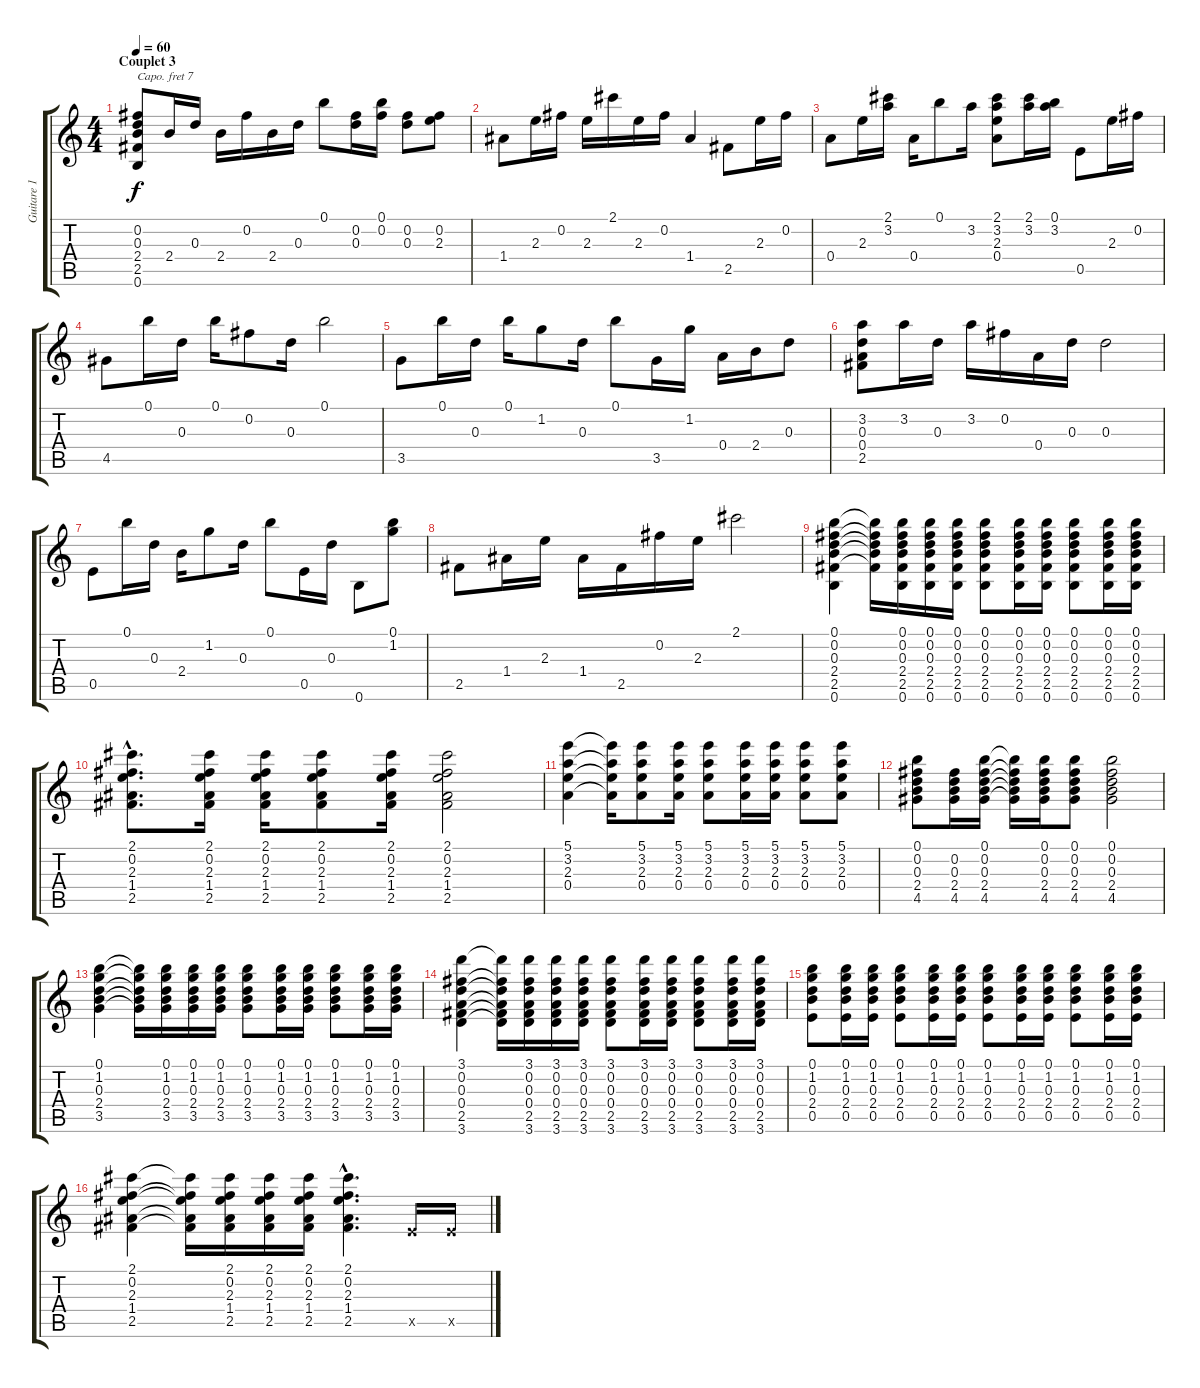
\track ("Guitare 1" "Guitare 1") {instrument acousticguitarnylon}
\staff {score tabs}
\capo 7
\tuning (E4 B3 G3 D3 A2 E2) {hide}
\ts (4 4)
\section ("" "Couplet 3")
\tempo 60
\clef g2
\ks c
(0.2 0.3 2.4 2.5 0.6).8{dy f} 2.4.16 0.3.16 2.4.16 0.2.16 2.4.16 0.3.16 0.1.8 (0.2 0.3).16 (0.1 0.2).16 (0.2 0.3).8 (0.2 2.3).8 |
1.4.8 2.3.16 0.2.16 2.3.16 2.1.16 2.3.16 0.2.16 1.4.4 2.5.8 2.3.16 0.2.16 |
0.4.8 2.3.16 (2.1 3.2).16 0.4.16 0.1.8 3.2.16 (2.1 3.2 2.3 0.4).8 (2.1 3.2).16 (0.1 3.2).16 0.5.8 2.3.16 0.2.16 |
4.5.8 0.1.16 0.3.16 0.1.16 0.2.8 0.3.16 0.1.2 |
3.5.8 0.1.16 0.3.16 0.1.16 1.2.8 0.3.16 0.1.8 3.5.16 1.2.16 0.4.16 2.4.16 0.3.8 |
(3.2 0.3 0.4 2.5).8 3.2.16 0.3.16 3.2.16 0.2.16 0.4.16 0.3.16 0.3.2 |
0.5.8 0.1.16 0.3.16 2.4.16 1.2.8 0.3.16 0.1.8 0.5.16 0.3.16 0.6.8 (0.1 1.2).8 |
2.5.8 1.4.16 2.3.16 1.4.16 2.5.16 0.2.16 2.3.16 2.1.2 |
(0.1 0.2 0.3 2.4 2.5 0.6).4 (0.1{t} 0.2{t} 0.3{t} 2.4{t} 2.5{t}).16 (0.1 0.2 0.3 2.4 2.5 0.6).16 (0.1 0.2 0.3 2.4 2.5 0.6).16 (0.1 0.2 0.3 2.4 2.5 0.6).16 (0.1 0.2 0.3 2.4 2.5 0.6).8 (0.1 0.2 0.3 2.4 2.5 0.6).16 (0.1 0.2 0.3 2.4 2.5 0.6).16 (0.1 0.2 0.3 2.4 2.5 0.6).8 (0.1 0.2 0.3 2.4 2.5 0.6).16 (0.1 0.2 0.3 2.4 2.5 0.6).16 |
(2.1{hac} 0.2{hac} 2.3{hac} 1.4{hac} 2.5{hac}).8{d} (2.1 0.2 2.3 1.4 2.5).16 (2.1 0.2 2.3 1.4 2.5).16 (2.1 0.2 2.3 1.4 2.5).8 (2.1 0.2 2.3 1.4 2.5).16 (2.1 0.2 2.3 1.4 2.5).2 |
(5.1 3.2 2.3 0.4).4 (5.1{t} 3.2{t} 2.3{t} 0.4{t}).16 (5.1 3.2 2.3 0.4).8 (5.1 3.2 2.3 0.4).16 (5.1 3.2 2.3 0.4).8 (5.1 3.2 2.3 0.4).16 (5.1 3.2 2.3 0.4).16 (5.1 3.2 2.3 0.4).8 (5.1 3.2 2.3 0.4).8 |
(0.1 0.2 0.3 2.4 4.5).8 (0.2 0.3 2.4 4.5).16 (0.1 0.2 0.3 2.4 4.5).16 (0.1{t} 0.2{t} 0.3{t} 2.4{t} 4.5{t}).16 (0.1 0.2 0.3 2.4 4.5).16 (0.1 0.2 0.3 2.4 4.5).8 (0.1 0.2 0.3 2.4 4.5).2 |
(0.1 1.2 0.3 2.4 3.5).4 (0.1{t} 1.2{t} 0.3{t} 2.4{t} 3.5{t}).16 (0.1 1.2 0.3 2.4 3.5).16 (0.1 1.2 0.3 2.4 3.5).16 (0.1 1.2 0.3 2.4 3.5).16 (0.1 1.2 0.3 2.4 3.5).8 (0.1 1.2 0.3 2.4 3.5).16 (0.1 1.2 0.3 2.4 3.5).16 (0.1 1.2 0.3 2.4 3.5).8 (0.1 1.2 0.3 2.4 3.5).16 (0.1 1.2 0.3 2.4 3.5).16 |
(3.1 0.2 0.3 0.4 2.5 3.6).4 (3.1{t} 0.2{t} 0.3{t} 0.4{t} 2.5{t} 3.6{t}).16 (3.1 0.2 0.3 0.4 2.5 3.6).16 (3.1 0.2 0.3 0.4 2.5 3.6).16 (3.1 0.2 0.3 0.4 2.5 3.6).16 (3.1 0.2 0.3 0.4 2.5 3.6).8 (3.1 0.2 0.3 0.4 2.5 3.6).16 (3.1 0.2 0.3 0.4 2.5 3.6).16 (3.1 0.2 0.3 0.4 2.5 3.6).8 (3.1 0.2 0.3 0.4 2.5 3.6).16 (3.1 0.2 0.3 0.4 2.5 3.6).16 |
(0.1 1.2 0.3 2.4 0.5).8 (0.1 1.2 0.3 2.4 0.5).16 (0.1 1.2 0.3 2.4 0.5).16 (0.1 1.2 0.3 2.4 0.5).8 (0.1 1.2 0.3 2.4 0.5).16 (0.1 1.2 0.3 2.4 0.5).16 (0.1 1.2 0.3 2.4 0.5).8 (0.1 1.2 0.3 2.4 0.5).16 (0.1 1.2 0.3 2.4 0.5).16 (0.1 1.2 0.3 2.4 0.5).8 (0.1 1.2 0.3 2.4 0.5).16 (0.1 1.2 0.3 2.4 0.5).16 |
(2.1 0.2 2.3 1.4 2.5).4 (2.1{t} 0.2{t} 2.3{t} 1.4{t} 2.5{t}).16 (2.1 0.2 2.3 1.4 2.5).16 (2.1 0.2 2.3 1.4 2.5).16 (2.1 0.2 2.3 1.4 2.5).16 (2.1{hac} 0.2{hac} 2.3{hac} 1.4{hac} 2.5{hac}).4{d} 0.5{x}.16 0.5{x}.16
